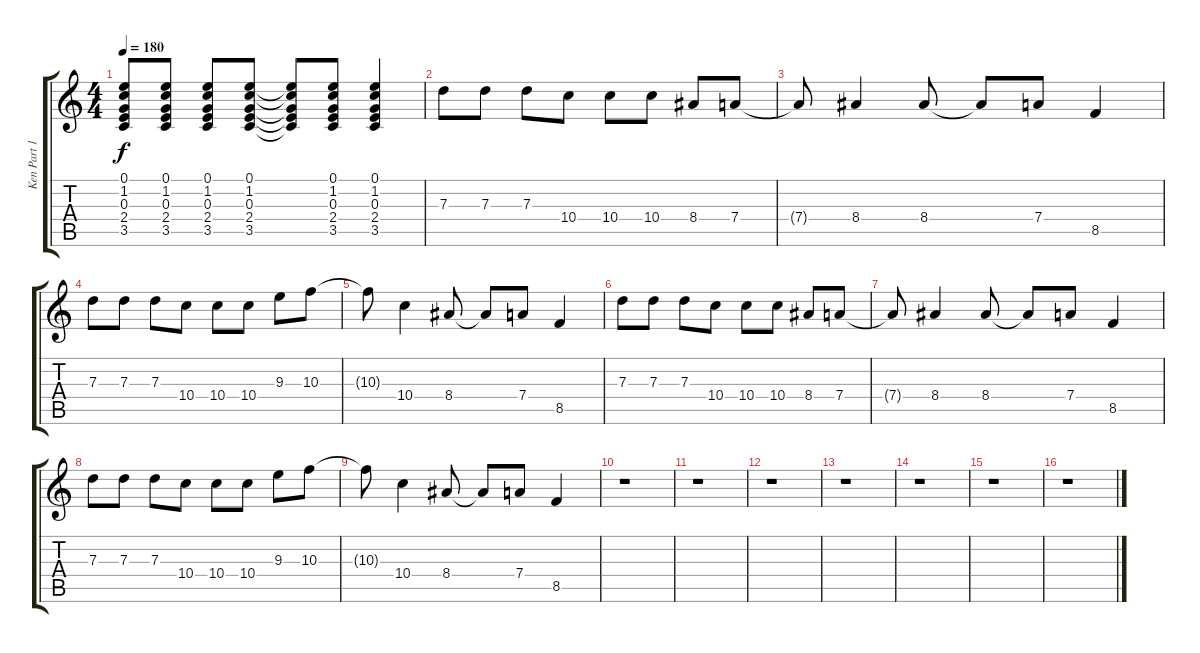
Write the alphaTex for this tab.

\track ("Ken Part 1" "Ken Part 1") {instrument distortionguitar}
\staff {score tabs}
\tuning (E4 B3 G3 D3 A2 E2) {hide}
\ts (4 4)
\tempo 180
\clef g2
\ks c
(0.1 1.2 0.3 2.4 3.5).8{dy f} (0.1 1.2 0.3 2.4 3.5).8 (0.1 1.2 0.3 2.4 3.5).8 (0.1 1.2 0.3 2.4 3.5).8 (0.1{t} 1.2{t} 0.3{t} 2.4{t} 3.5{t}).8 (0.1 1.2 0.3 2.4 3.5).8 (0.1 1.2 0.3 2.4 3.5).4 |
7.3.8 7.3.8 7.3.8 10.4.8 10.4.8 10.4.8 8.4.8 7.4.8 |
7.4{t}.8 8.4.4 8.4.8 8.4{t}.8 7.4.8 8.5.4 |
7.3.8 7.3.8 7.3.8 10.4.8 10.4.8 10.4.8 9.3.8 10.3.8 |
10.3{t}.8 10.4.4 8.4.8 8.4{t}.8 7.4.8 8.5.4 |
7.3.8 7.3.8 7.3.8 10.4.8 10.4.8 10.4.8 8.4.8 7.4.8 |
7.4{t}.8 8.4.4 8.4.8 8.4{t}.8 7.4.8 8.5.4 |
7.3.8 7.3.8 7.3.8 10.4.8 10.4.8 10.4.8 9.3.8 10.3.8 |
10.3{t}.8 10.4.4 8.4.8 8.4{t}.8 7.4.8 8.5.4 |
r.1 |
r.1 |
r.1 |
r.1 |
r.1 |
r.1 |
r.1
